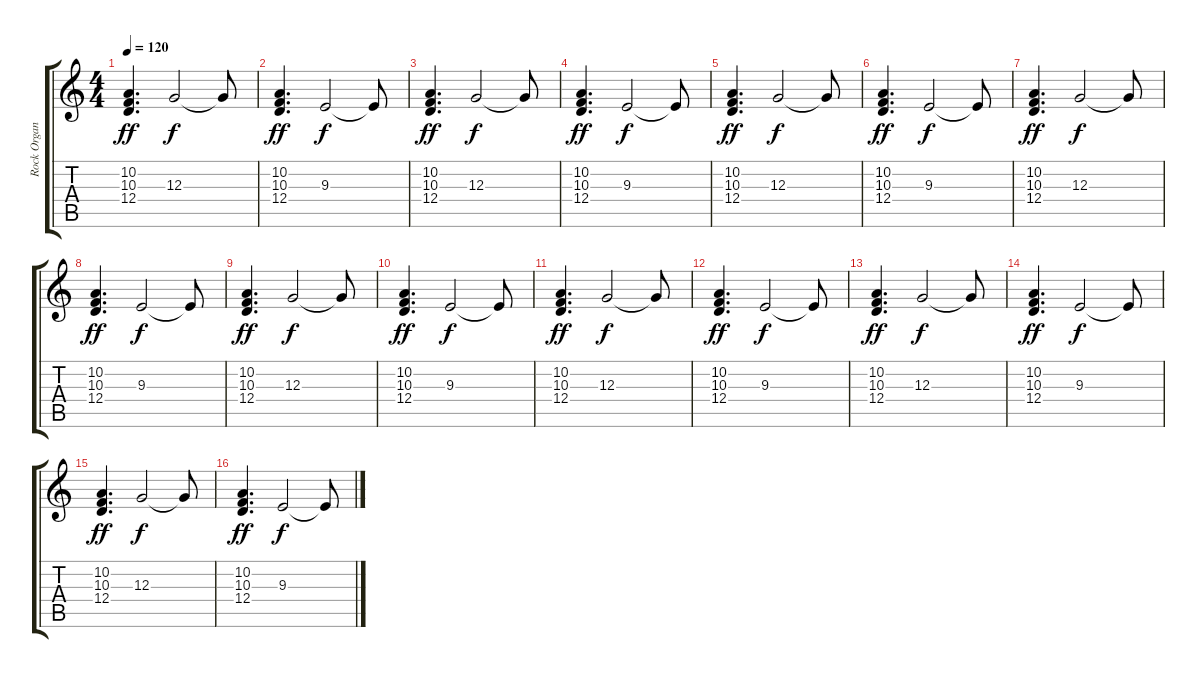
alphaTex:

\track ("Rock Organ" "Rock Organ") {instrument rockorgan}
\staff {score tabs}
\tuning (E4 B3 G3 D3 A2 E2) {hide}
\ts (4 4)
\tempo 120
\clef g2
\ks c
(10.2 10.3 12.4).4{d dy ff} 12.3.2{dy f} 12.3{t}.8 |
(10.2 10.3 12.4).4{d dy ff} 9.3.2{dy f} 9.3{t}.8 |
(10.2 10.3 12.4).4{d dy ff} 12.3.2{dy f} 12.3{t}.8 |
(10.2 10.3 12.4).4{d dy ff} 9.3.2{dy f} 9.3{t}.8 |
(10.2 10.3 12.4).4{d dy ff} 12.3.2{dy f} 12.3{t}.8 |
(10.2 10.3 12.4).4{d dy ff} 9.3.2{dy f} 9.3{t}.8 |
(10.2 10.3 12.4).4{d dy ff} 12.3.2{dy f} 12.3{t}.8 |
(10.2 10.3 12.4).4{d dy ff} 9.3.2{dy f} 9.3{t}.8 |
(10.2 10.3 12.4).4{d dy ff} 12.3.2{dy f} 12.3{t}.8 |
(10.2 10.3 12.4).4{d dy ff} 9.3.2{dy f} 9.3{t}.8 |
(10.2 10.3 12.4).4{d dy ff} 12.3.2{dy f} 12.3{t}.8 |
(10.2 10.3 12.4).4{d dy ff} 9.3.2{dy f} 9.3{t}.8 |
(10.2 10.3 12.4).4{d dy ff} 12.3.2{dy f} 12.3{t}.8 |
(10.2 10.3 12.4).4{d dy ff} 9.3.2{dy f} 9.3{t}.8 |
(10.2 10.3 12.4).4{d dy ff} 12.3.2{dy f} 12.3{t}.8 |
(10.2 10.3 12.4).4{d dy ff} 9.3.2{dy f} 9.3{t}.8
